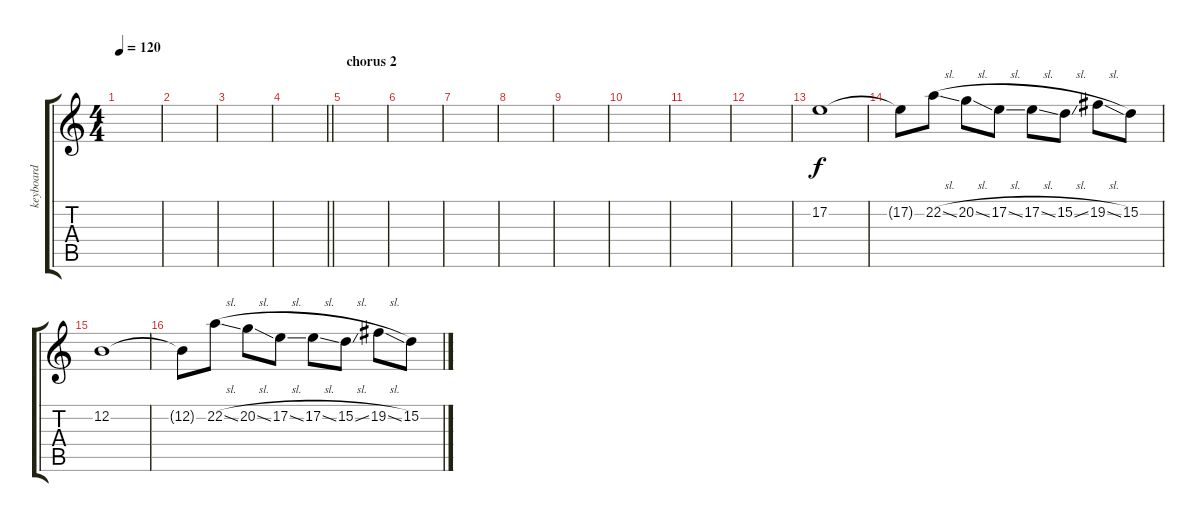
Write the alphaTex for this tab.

\track ("keyboard" "keyboard") {instrument lead2sawtooth}
\staff {score tabs}
\tuning (E4 B3 G3 D3 A2 E2) {hide}
\ts (4 4)
\tempo 120
\clef g2
\ks c
|
|
|
\barLineRight lightlight
|
\section ("" "chorus 2")
|
|
|
|
|
|
|
|
17.2.1 |
17.2{t}.8 22.2{sl}.8 20.2{sl}.8 17.2{sl}.8 17.2{sl}.8 15.2{sl}.8 19.2{sl}.8 15.2.8 |
12.2.1 |
12.2{t}.8 22.2{sl}.8 20.2{sl}.8 17.2{sl}.8 17.2{sl}.8 15.2{sl}.8 19.2{sl}.8 15.2.8
